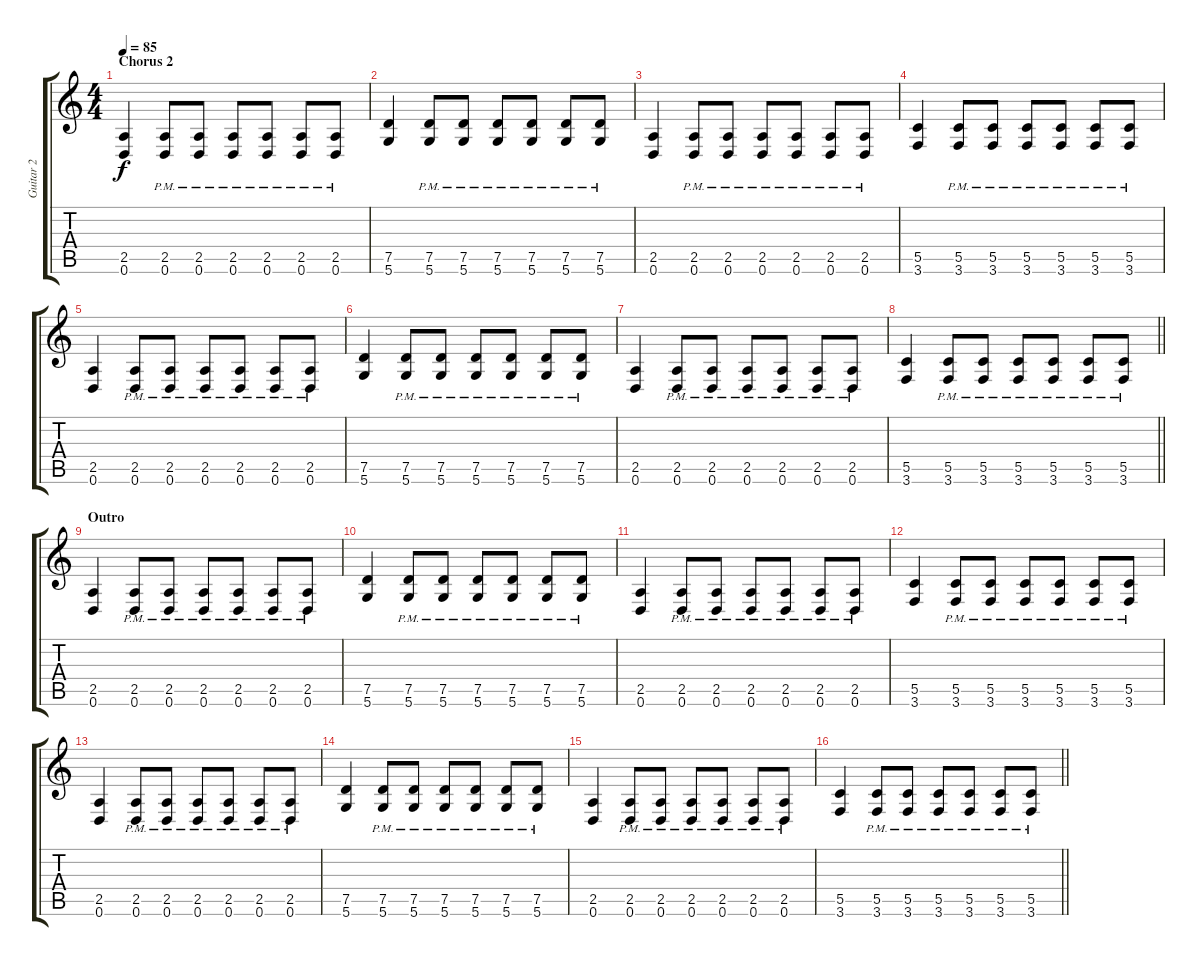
\track ("Guitar 2" "Guitar 2") {instrument distortionguitar}
\staff {score tabs}
\tuning (D4 A3 F3 C3 G2 D2) {hide}
\ts (4 4)
\section ("" "Chorus 2")
\tempo 85
\clef g2
\ks c
(2.5 0.6).4{dy f} (2.5{pm} 0.6{pm}).8 (2.5{pm} 0.6{pm}).8 (2.5{pm} 0.6{pm}).8 (2.5{pm} 0.6{pm}).8 (2.5{pm} 0.6{pm}).8 (2.5{pm} 0.6{pm}).8 |
(7.5 5.6).4 (7.5{pm} 5.6{pm}).8 (7.5{pm} 5.6{pm}).8 (7.5{pm} 5.6{pm}).8 (7.5{pm} 5.6{pm}).8 (7.5{pm} 5.6{pm}).8 (7.5{pm} 5.6{pm}).8 |
(2.5 0.6).4 (2.5{pm} 0.6{pm}).8 (2.5{pm} 0.6{pm}).8 (2.5{pm} 0.6{pm}).8 (2.5{pm} 0.6{pm}).8 (2.5{pm} 0.6{pm}).8 (2.5{pm} 0.6{pm}).8 |
(5.5 3.6).4 (5.5{pm} 3.6{pm}).8 (5.5{pm} 3.6{pm}).8 (5.5{pm} 3.6{pm}).8 (5.5{pm} 3.6{pm}).8 (5.5{pm} 3.6{pm}).8 (5.5{pm} 3.6{pm}).8 |
(2.5 0.6).4 (2.5{pm} 0.6{pm}).8 (2.5{pm} 0.6{pm}).8 (2.5{pm} 0.6{pm}).8 (2.5{pm} 0.6{pm}).8 (2.5{pm} 0.6{pm}).8 (2.5{pm} 0.6{pm}).8 |
(7.5 5.6).4 (7.5{pm} 5.6{pm}).8 (7.5{pm} 5.6{pm}).8 (7.5{pm} 5.6{pm}).8 (7.5{pm} 5.6{pm}).8 (7.5{pm} 5.6{pm}).8 (7.5{pm} 5.6{pm}).8 |
(2.5 0.6).4 (2.5{pm} 0.6{pm}).8 (2.5{pm} 0.6{pm}).8 (2.5{pm} 0.6{pm}).8 (2.5{pm} 0.6{pm}).8 (2.5{pm} 0.6{pm}).8 (2.5{pm} 0.6{pm}).8 |
\barLineRight lightlight
(5.5 3.6).4 (5.5{pm} 3.6{pm}).8 (5.5{pm} 3.6{pm}).8 (5.5{pm} 3.6{pm}).8 (5.5{pm} 3.6{pm}).8 (5.5{pm} 3.6{pm}).8 (5.5{pm} 3.6{pm}).8 |
\section ("" "Outro")
(2.5 0.6).4 (2.5{pm} 0.6{pm}).8 (2.5{pm} 0.6{pm}).8 (2.5{pm} 0.6{pm}).8 (2.5{pm} 0.6{pm}).8 (2.5{pm} 0.6{pm}).8 (2.5{pm} 0.6{pm}).8 |
(7.5 5.6).4 (7.5{pm} 5.6{pm}).8 (7.5{pm} 5.6{pm}).8 (7.5{pm} 5.6{pm}).8 (7.5{pm} 5.6{pm}).8 (7.5{pm} 5.6{pm}).8 (7.5{pm} 5.6{pm}).8 |
(2.5 0.6).4 (2.5{pm} 0.6{pm}).8 (2.5{pm} 0.6{pm}).8 (2.5{pm} 0.6{pm}).8 (2.5{pm} 0.6{pm}).8 (2.5{pm} 0.6{pm}).8 (2.5{pm} 0.6{pm}).8 |
(5.5 3.6).4 (5.5{pm} 3.6{pm}).8 (5.5{pm} 3.6{pm}).8 (5.5{pm} 3.6{pm}).8 (5.5{pm} 3.6{pm}).8 (5.5{pm} 3.6{pm}).8 (5.5{pm} 3.6{pm}).8 |
(2.5 0.6).4 (2.5{pm} 0.6{pm}).8 (2.5{pm} 0.6{pm}).8 (2.5{pm} 0.6{pm}).8 (2.5{pm} 0.6{pm}).8 (2.5{pm} 0.6{pm}).8 (2.5{pm} 0.6{pm}).8 |
(7.5 5.6).4 (7.5{pm} 5.6{pm}).8 (7.5{pm} 5.6{pm}).8 (7.5{pm} 5.6{pm}).8 (7.5{pm} 5.6{pm}).8 (7.5{pm} 5.6{pm}).8 (7.5{pm} 5.6{pm}).8 |
(2.5 0.6).4 (2.5{pm} 0.6{pm}).8 (2.5{pm} 0.6{pm}).8 (2.5{pm} 0.6{pm}).8 (2.5{pm} 0.6{pm}).8 (2.5{pm} 0.6{pm}).8 (2.5{pm} 0.6{pm}).8 |
\barLineRight lightlight
(5.5 3.6).4 (5.5{pm} 3.6{pm}).8 (5.5{pm} 3.6{pm}).8 (5.5{pm} 3.6{pm}).8 (5.5{pm} 3.6{pm}).8 (5.5{pm} 3.6{pm}).8 (5.5{pm} 3.6{pm}).8
